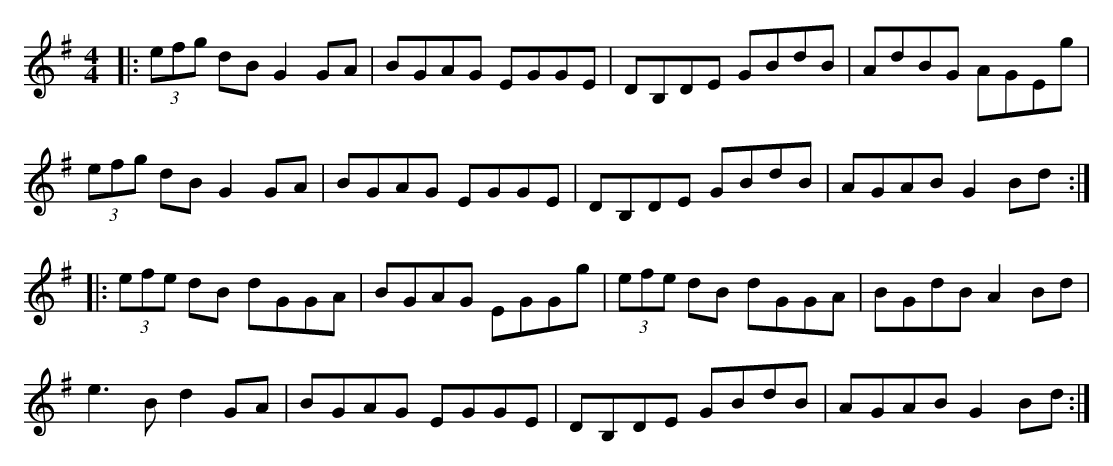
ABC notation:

X:1
M:4/4
K:G
|:(3efg dB G2 GA|BGAG EGGE|DB,DE GBdB|AdBG AGEg|
(3efg dBG2 GA|BGAG EGGE|DB,DE GBdB|AGAB G2Bd:|
|:(3efe dB dGGA|BGAG EGGg|(3efe dB dGGA|BGdB A2 Bd|
e3 B d2 GA|BGAG EGGE|DB,DE GBdB|AGAB G2 Bd:|
